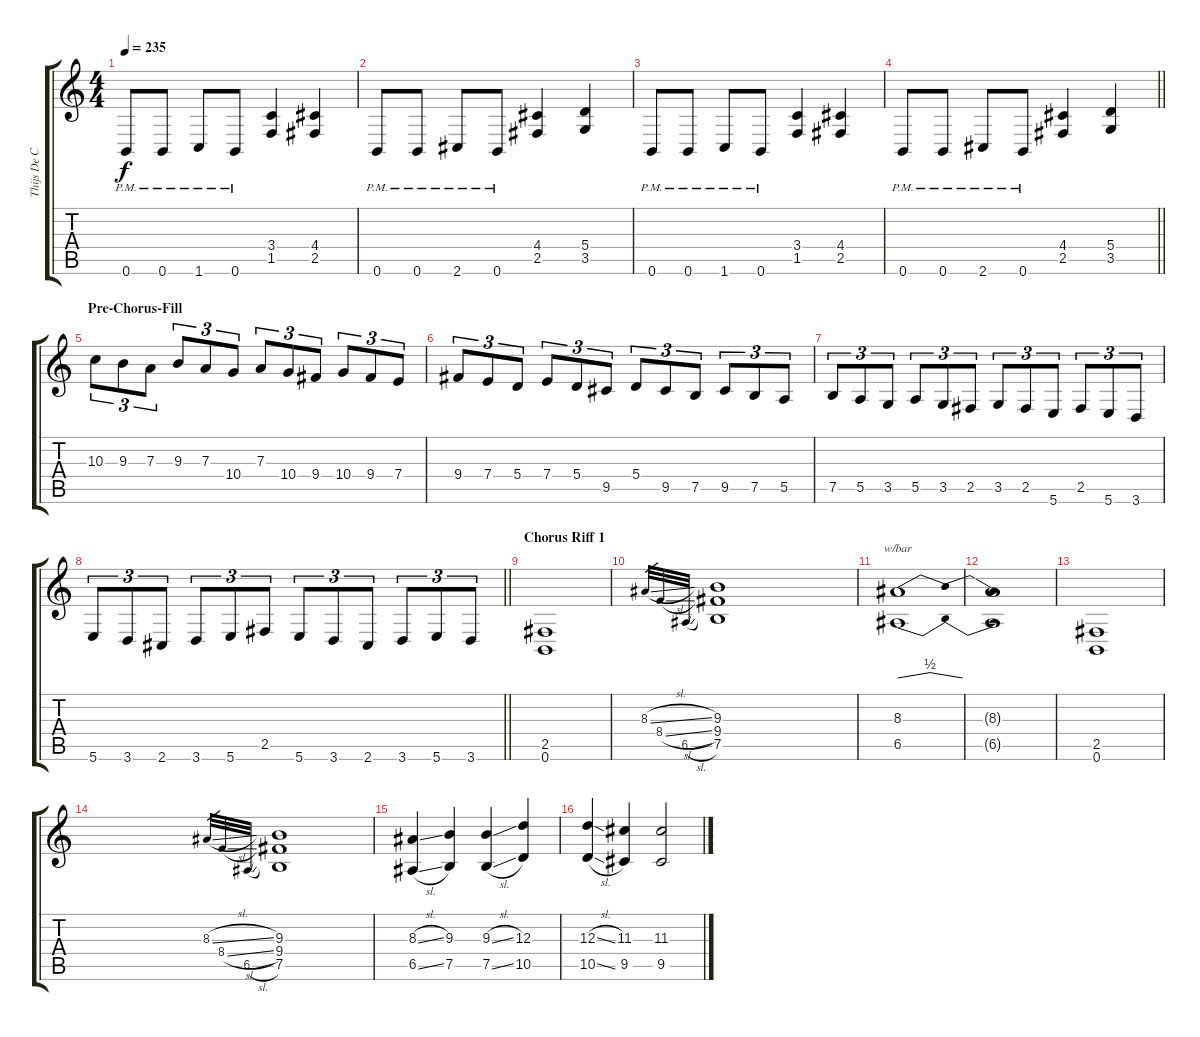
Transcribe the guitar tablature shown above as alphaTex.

\track ("Thijs De Cloedt" "Thijs De C") {instrument overdrivenguitar}
\staff {score tabs}
\tuning (B3 Gb3 D3 A2 E2 B1) {hide}
\ts (4 4)
\tempo 235
\clef g2
\ks c
0.6{pm}.8{dy f} 0.6{pm}.8 1.6{pm}.8 0.6{pm}.8 (3.4 1.5).4 (4.4 2.5).4 |
0.6{pm}.8 0.6{pm}.8 2.6{pm}.8 0.6{pm}.8 (4.4 2.5).4 (5.4 3.5).4 |
0.6{pm}.8 0.6{pm}.8 1.6{pm}.8 0.6{pm}.8 (3.4 1.5).4 (4.4 2.5).4 |
\barLineRight lightlight
0.6{pm}.8 0.6{pm}.8 2.6{pm}.8 0.6{pm}.8 (4.4 2.5).4 (5.4 3.5).4 |
\section ("" "Pre-Chorus-Fill")
10.3.8{tu (3 2)} 9.3.8{tu (3 2)} 7.3.8{tu (3 2)} 9.3.8{tu (3 2)} 7.3.8{tu (3 2)} 10.4.8{tu (3 2)} 7.3.8{tu (3 2)} 10.4.8{tu (3 2)} 9.4.8{tu (3 2)} 10.4.8{tu (3 2)} 9.4.8{tu (3 2)} 7.4.8{tu (3 2)} |
9.4.8{tu (3 2)} 7.4.8{tu (3 2)} 5.4.8{tu (3 2)} 7.4.8{tu (3 2)} 5.4.8{tu (3 2)} 9.5.8{tu (3 2)} 5.4.8{tu (3 2)} 9.5.8{tu (3 2)} 7.5.8{tu (3 2)} 9.5.8{tu (3 2)} 7.5.8{tu (3 2)} 5.5.8{tu (3 2)} |
7.5.8{tu (3 2)} 5.5.8{tu (3 2)} 3.5.8{tu (3 2)} 5.5.8{tu (3 2)} 3.5.8{tu (3 2)} 2.5.8{tu (3 2)} 3.5.8{tu (3 2)} 2.5.8{tu (3 2)} 5.6.8{tu (3 2)} 2.5.8{tu (3 2)} 5.6.8{tu (3 2)} 3.6.8{tu (3 2)} |
\barLineRight lightlight
5.6.8{tu (3 2)} 3.6.8{tu (3 2)} 2.6.8{tu (3 2)} 3.6.8{tu (3 2)} 5.6.8{tu (3 2)} 2.5.8{tu (3 2)} 5.6.8{tu (3 2)} 3.6.8{tu (3 2)} 2.6.8{tu (3 2)} 3.6.8{tu (3 2)} 5.6.8{tu (3 2)} 3.6.8{tu (3 2)} |
\section ("" "Chorus Riff 1")
(2.5 0.6).1 |
8.3{sl}.32{gr} 8.4{sl}.32{gr} 6.5{sl}.32{gr} (9.3 9.4 7.5).1 |
(8.3 6.5).1{tbe (dip default 0 0 30 2 60 0)} |
(8.3{t} 6.5{t}).1 |
(2.5 0.6).1 |
8.3{sl}.32{gr} 8.4{sl}.32{gr} 6.5{sl}.32{gr} (9.3 9.4 7.5).1 |
(8.3{sl} 6.5{sl}).4 (9.3 7.5).4 (9.3{sl} 7.5{sl}).4 (12.3 10.5).4 |
(12.3{sl} 10.5{sl}).4 (11.3 9.5).4 (11.3 9.5).2
